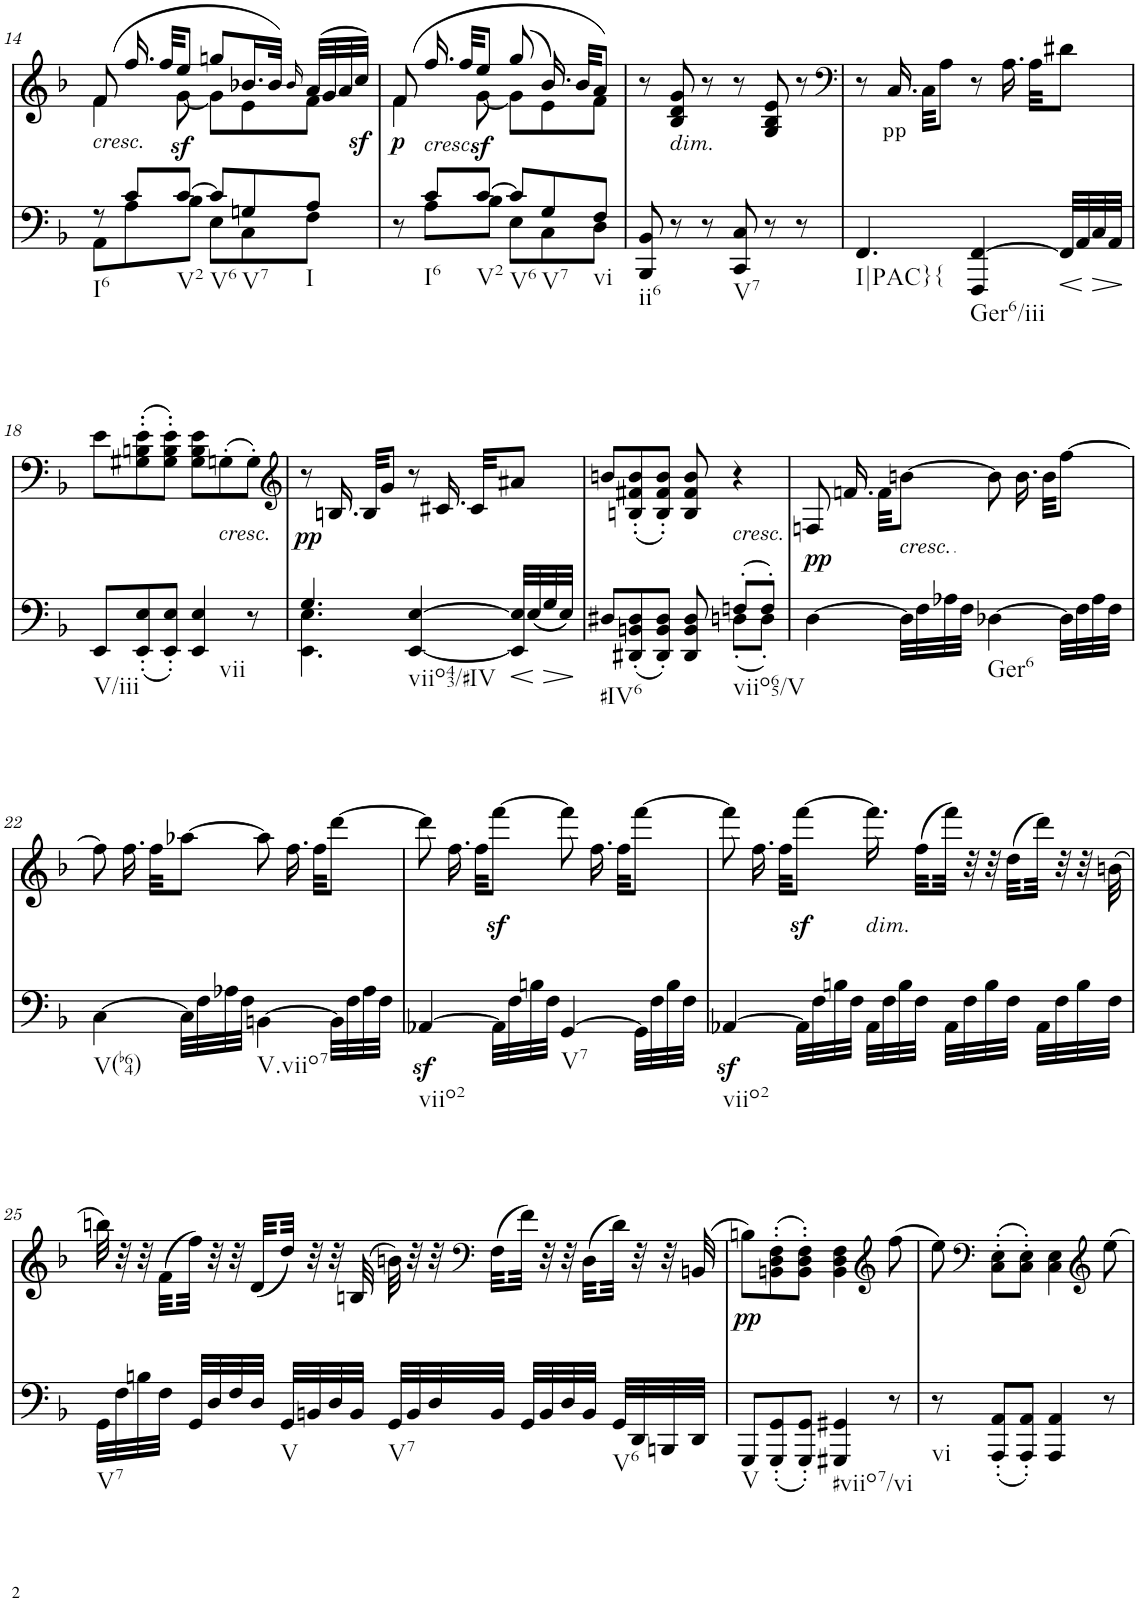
**kern	**dynam	**kern	**text	**dynam
*part2	*part2	*part1	*part1	*part1
*staff2	*staff2	*staff1	*staff1	*staff1
*I"piano	*	*I"piano	*	*
*I'Pno	*	*I'Pno	*	*
!!LO:PB:g=z
*clefF4	*	*clefG2	*	*
*k[b-]	*	*k[b-]	*	*
*F:	*	*F:	*	*
*M6/8	*	*M6/8	*	*
=14	=14	=14	=14	=14
*^	*	*^	*	*
!	!	!	!LO:TX:b:i:t=cresc.	!	!	!
!LO:TX:b:t=I6	!	!	!	!	!	!
8r	8AA\L	.	(8f/	4f\	.	.
8c/L	8A\	.	16.ff/	.	.	.
.	.	.	32ff/KKL	.	.	.
!LO:TX:b:t=V2	!	!	!	!	!	!
!	!	!	!	!	!	!LO:DY:b
[8c/J	8B-\J	.	8ee/J	[8g\	.	sf
!LO:TX:b:t=V6	!	!	!	!	!	!
8c/L]	8E\L	.	8ggn/L	8g\L]	.	.
!LO:TX:b:t=V7	!	!	!	!	!	!
8Gn/	8C\	.	16.b-X/L	8e\	.	.
.	.	.	32b-/JJk)	.	.	.
.	.	.	16qb-/	.	.	.
!LO:TX:b:t=I	!	!	!	!	!	!
8A/J	8F\J	.	(32a/LLL	8f\J	.	.
.	.	.	32g/	.	.	.
.	.	.	32a/	.	.	.
!	!	!	!	!	!	!LO:DY:b
.	.	.	32cc/JJJ)	.	.	sf
=15	=15	=15	=15	=15	=15	=15
!	!	!	!	!	!LO:LY:b	!LO:DY:b
8r	8ryy	.	(8f/	4f\	<	p
!	!	!	!LO:TX:b:i:t=cresc.	!	!	!
!LO:TX:b:t=I6	!	!	!	!	!	!
8c/L	8A\L	.	16.ff/	.	.	.
.	.	.	32ff/KKL	.	.	.
!LO:TX:b:t=V2	!	!	!	!	!	!
!	!	!	!	!	!	!LO:DY:b
[8c/J	8B-\J	.	8ee/J	[8g\	.	sf
!LO:TX:b:t=V6	!	!	!	!	!	!
8c/L]	8E\L	.	(8gg/	8g\L]	.	.
!LO:TX:b:t=V7	!	!	!	!	!	!
8G/	8C\	.	16.b-/)	8e\	.	.
.	.	.	32b-/KKL	.	.	.
!LO:TX:b:t=vi	!	!	!	!	!	!
8F/J	8D\J	.	8a/J)	8f\J	.	.
=16	=16	=16	=16	=16	=16	=16
!LO:TX:b:t=ii6	!	!	!	!	!	!
*v	*v	*	*	*	*	*
*	*	*v	*v	*	*
8BBB-/ 8BB-/	.	8r	.	.
!	!	!LO:TX:b:i:t=dim.	!	!
!	!	!	!LO:LY:b	!
8r	.	8B-/ 8d/ 8g/	>	.
8r	.	8r	.	.
!LO:TX:b:t=V7	!	!	!	!
8CC/ 8C/	.	8r	.	.
8r	.	8G/ 8B-/ 8e/	.	.
8r	.	8r	.	.
=17	=17	=17	=17	=17
*	*	*clefF4	*	*
!LO:TX:b:t=I|PAC}{	!	!	!	!
4.FF/	.	8r	.	.
!	!	!	!LO:LY:b	!
.	.	16.C/	pp	.
.	.	32C\KKL	.	.
.	.	8A\J	.	.
!LO:TX:b:t=Ger6/iii	!	!	!	!
4FFF/ [4FF/	.	8r	.	.
.	.	16.A\	.	.
.	.	32A\KKL	.	.
!	!LO:HP:b	!	!	!
32FF/LLL]	<	8d#X\J	.	.
32AA/	.	.	.	.
!	!LO:HP:n=1:b	!	!	!
32C/	[ >	.	.	.
32AA/JJJ	.	.	.	.
.	]	.	.	.
!!LO:LB:g=z
=18	=18	=18	=18	=18
!LO:TX:b:t=V/iii	!	!	!	!
8EE/L	.	8e\L	.	.
(8EE/' 8E/'	.	(8G#X\' 8Bn\' 8e\'	.	.
8EE/' 8E/'J)	.	8G#\' 8B\' 8e\'J)	.	.
!LO:TX:b:t=vii	!	!	!	!
!	!	!	!LO:LY:b	!
4EE/ 4E/	.	8G#\ 8B\ 8e\L	<	.
!	!	!LO:TX:b:i:t=cresc.	!	!
.	.	(8Gn'\	.	.
8r	.	8G'\J)	.	.
=19	=19	=19	=19	=19
*	*	*clefG2	*	*
*^	*	*	*	*
!	!	!	!	!	!LO:DY:b
4.G/	4.EE\ 4.E\	.	8r	.	pp
!	!	!	!	!LO:LY:b	!
.	.	.	16.Bn/	pp	.
.	.	.	32B/KKL	.	.
.	.	.	8g/J	.	.
!LO:TX:b:t=viio43/#IV	!	!	!	!	!
[<4EE/ [4E/	4.ryy	.	8r	.	.
.	.	.	16.c#X/	.	.
!	!	!	!	!LO:LY:b	!
.	.	.	32c#/KKL	<	.
!	!	!LO:HP:b	!	!	!
32EE/] 32E/]LLL	.	<	8a#X/J	.	.
(32E/	.	.	.	.	.
!	!	!LO:HP:n=1:b	!	!	!
32G/	.	[ >	.	.	.
32E/JJJ)	.	.	.	.	.
*v	*v	*	*	*	*
.	]	.	.	.
=20	=20	=20	=20	=20
*^	*	*	*	*
!LO:TX:b:t=#IV6	!	!	!	!	!
8D#X/L	2ryy	.	8bn/L	.	.
(<8DD#X/'< 8BBn/'< 8D#/'<	.	.	(8Bn/' 8f#X/' 8b/'	.	.
8DD#/'< 8BB/'< 8D#/'<J)	.	.	8B/' 8f#/' 8b/'J)	.	.
!	!	!	!	!LO:LY:b	!
8DD#/ 8BB/ 8D#/	.	.	8B/ 8f#/ 8b/	<	.
!	!	!	!LO:TX:b:i:t=cresc.	!	!
!LO:TX:b:t=viio65/V	!	!	!	!	!
(8Fn'/L	(8Dn'\L	.	4r	.	.
8F'/J)	8D'\J)	.	.	.	.
=21	=21	=21	=21	=21	=21
!	!	!LO:DY:a	!	!LO:LY:b	!
*v	*v	*	*	*	*
[4D\	pp	8Fn/	pp	.
.	.	16.fn/	.	.
.	.	32f\KKL	.	.
!	!	!LO:TX:b:i:t=cresc.	!	!
!	!	!	!LO:LY:b	!
32D\LLL]	.	[8bn\J	<	.
32F\	.	.	.	.
32A-X\	.	.	.	.
32F\JJJ	.	.	.	.
!LO:TX:b:t=Ger6	!	!	!	!
[4D-X\	.	8b\]	.	.
.	.	16.b\	.	.
.	.	32b\KKL	.	.
32D-\LLL]	.	[8ff\J	.	.
32F\	.	.	.	.
32A-\	.	.	.	.
32F\JJJ	.	.	.	.
!!LO:LB:g=z
=22	=22	=22	=22	=22
!LO:TX:b:t=V(b64)	!	!	!	!
[4C\	.	8ff\]	.	.
.	.	16.ff\	.	.
.	.	32ff\KKL	.	.
32C\LLL]	.	[8aa-X\J	.	.
32F\	.	.	.	.
32A-X\	.	.	.	.
32F\JJJ	.	.	.	.
!LO:TX:b:t=V.viio7	!	!	!	!
[4BBn\	.	8aa-\]	.	.
.	.	16.ff\	.	.
.	.	32ff\KKL	.	.
32BB\LLL]	.	[8ddd\J	.	.
32F\	.	.	.	.
32A-\	.	.	.	.
32F\JJJ	.	.	.	.
=23	=23	=23	=23	=23
!LO:TX:b:t=viio2	!	!	!	!
[4AA-Xz</	.	8ddd\]	.	.
.	.	16.ff\	.	.
.	.	32ff\KKL	.	.
32AA-\LLL]	.	[8fffz<\J	.	.
32F\	.	.	.	.
32Bn\	.	.	.	.
32F\JJJ	.	.	.	.
!LO:TX:b:t=V7	!	!	!	!
[4GG/	.	8fff\]	.	.
.	.	16.ff\	.	.
.	.	32ff\KKL	.	.
32GG\LLL]	.	[8fff\J	.	.
32F\	.	.	.	.
32B\	.	.	.	.
32F\JJJ	.	.	.	.
=24	=24	=24	=24	=24
!LO:TX:b:t=viio2	!	!	!	!
[4AA-Xz</	.	8fff\]	.	.
.	.	16.ff\	.	.
.	.	32ff\KKL	.	.
32AA-\LLL]	.	[8fffz<\J	.	.
32F\	.	.	.	.
32Bn\	.	.	.	.
32F\JJJ	.	.	.	.
!	!	!LO:TX:b:i:t=dim.	!	!
!	!	!	!LO:LY:b	!
32AA-\LLL	.	16.fff\]	>	.
32F\	.	.	.	.
32B\	.	.	.	.
32F\JJJ	.	(32ff\LLL	.	.
32AA-\LLL	.	32fff\JJJ)	.	.
32F\	.	32r	.	.
32B\	.	32r	.	.
32F\JJJ	.	(32dd\LLL	.	.
32AA-\LLL	.	32ddd\JJJ)	.	.
32F\	.	32r	.	.
32B\	.	32r	.	.
32F\JJJ	.	(32bn\	.	.
!!LO:LB:g=z
=25	=25	=25	=25	=25
!LO:TX:b:t=V7	!	!	!	!
32GG\LLL	.	32bbn\)	.	.
32F\	.	32r	.	.
32Bn\	.	32r	.	.
32F\JJJ	.	(32f\LLL	.	.
32GG/LLL	.	32ff\JJJ)	.	.
32D/	.	32r	.	.
32F/	.	32r	.	.
32D/JJJ	.	(32d/LLL	.	.
!LO:TX:b:t=V	!	!	!	!
32GG/LLL	.	32dd/JJJ)	.	.
32BBn/	.	32r	.	.
32D/	.	32r	.	.
32BB/JJJ	.	(32Bn/	.	.
!LO:TX:b:t=V7	!	!	!	!
32GG/LLL	.	32bn\)	.	.
32BB/	.	32r	.	.
32D/	.	32r	.	.
*	*	*clefF4	*	*
32BB/JJJ	.	(32F\LLL	.	.
32GG/LLL	.	32f\JJJ)	.	.
32BB/	.	32r	.	.
32D/	.	32r	.	.
32BB/JJJ	.	(32D\LLL	.	.
!LO:TX:b:t=V6	!	!	!	!
32GG/LLL	.	32d\JJJ)	.	.
32DD/	.	32r	.	.
32BBBn/	.	32r	.	.
32DD/JJJ	.	(32BBn/	.	.
=26	=26	=26	=26	=26
!LO:TX:b:t=V	!	!	!	!
!	!	!	!LO:LY:b	!LO:DY:b
8GGG/L	.	8Bn\L)	pp	pp
(8GGG/' 8GG/'	.	(8BBn\' 8D\' 8F\'	.	.
8GGG/' 8GG/'J)	.	8BB\' 8D\' 8F\'J)	.	.
!LO:TX:b:t=#viio7/vi	!	!	!	!
4GGG#X/ 4GG#X/	.	4BB\ 4D\ 4F\	.	.
*	*	*clefG2	*	*
8r	.	(8ff\	.	.
=27	=27	=27	=27	=27
!LO:TX:b:t=vi	!	!	!	!
8r	.	8ee\)	.	.
*	*	*clefF4	*	*
(8AAA/' 8AA/'L	.	(8C\' 8E\'L	.	.
8AAA/' 8AA/'J)	.	8C\' 8E\'J)	.	.
4AAA/ 4AA/	.	4C\ 4E\	.	.
*	*	*clefG2	*	*
8r	.	8ee\	.	.
=	=	=	=	=
*-	*-	*-	*-	*-
